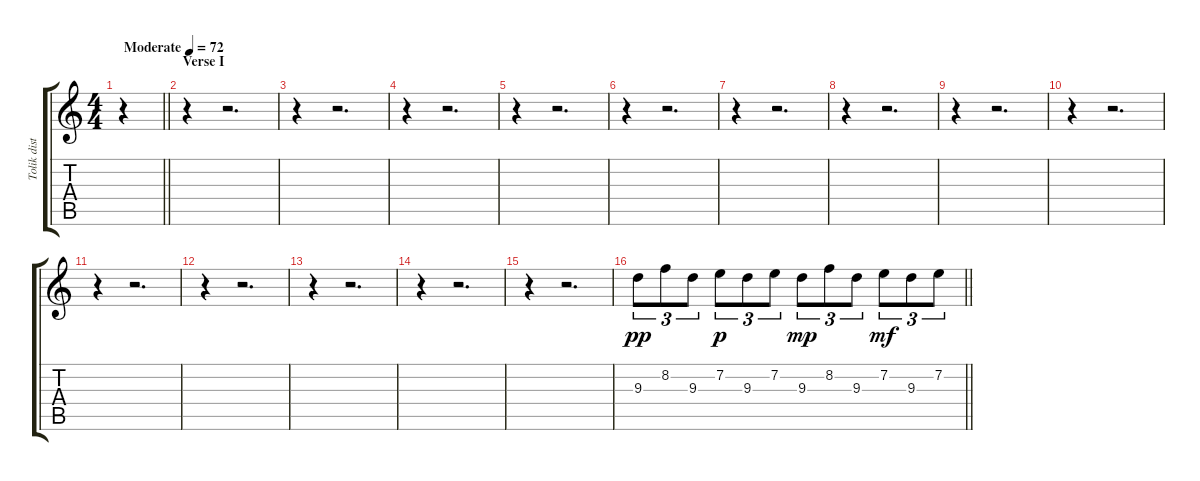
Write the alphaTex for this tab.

\track ("Tolik dist" "Tolik dist") {instrument distortionguitar}
\staff {score tabs}
\tuning (D4 A3 F3 C3 G2 C2) {hide}
\voice
\ts (4 4)
\tempo (72 "Moderate")
\clef g2
\barLineRight lightlight
\ks c
r.4{dy pp instrument distortionguitar} |
\section ("" "Verse I")
r.4 r.2{d} |
r.4 r.2{d} |
r.4 r.2{d} |
r.4 r.2{d} |
r.4 r.2{d} |
r.4 r.2{d} |
r.4 r.2{d} |
r.4 r.2{d} |
r.4 r.2{d} |
r.4 r.2{d} |
r.4 r.2{d} |
r.4 r.2{d} |
r.4 r.2{d} |
r.4 r.2{d} |
\barLineRight lightlight
9.3.8{tu (3 2)} 8.2.8{tu (3 2)} 9.3.8{tu (3 2)} 7.2.8{tu (3 2) dy p} 9.3.8{tu (3 2)} 7.2.8{tu (3 2)} 9.3.8{tu (3 2) dy mp} 8.2.8{tu (3 2)} 9.3.8{tu (3 2)} 7.2.8{tu (3 2) dy mf} 9.3.8{tu (3 2)} 7.2.8{tu (3 2)}
\voice
\clef g2
\ottava regular
\simile none
\barLineRight lightlight
\ks c
r.4{dy f} |
|
|
|
|
|
|
|
|
|
|
|
|
|
|
\barLineRight lightlight
